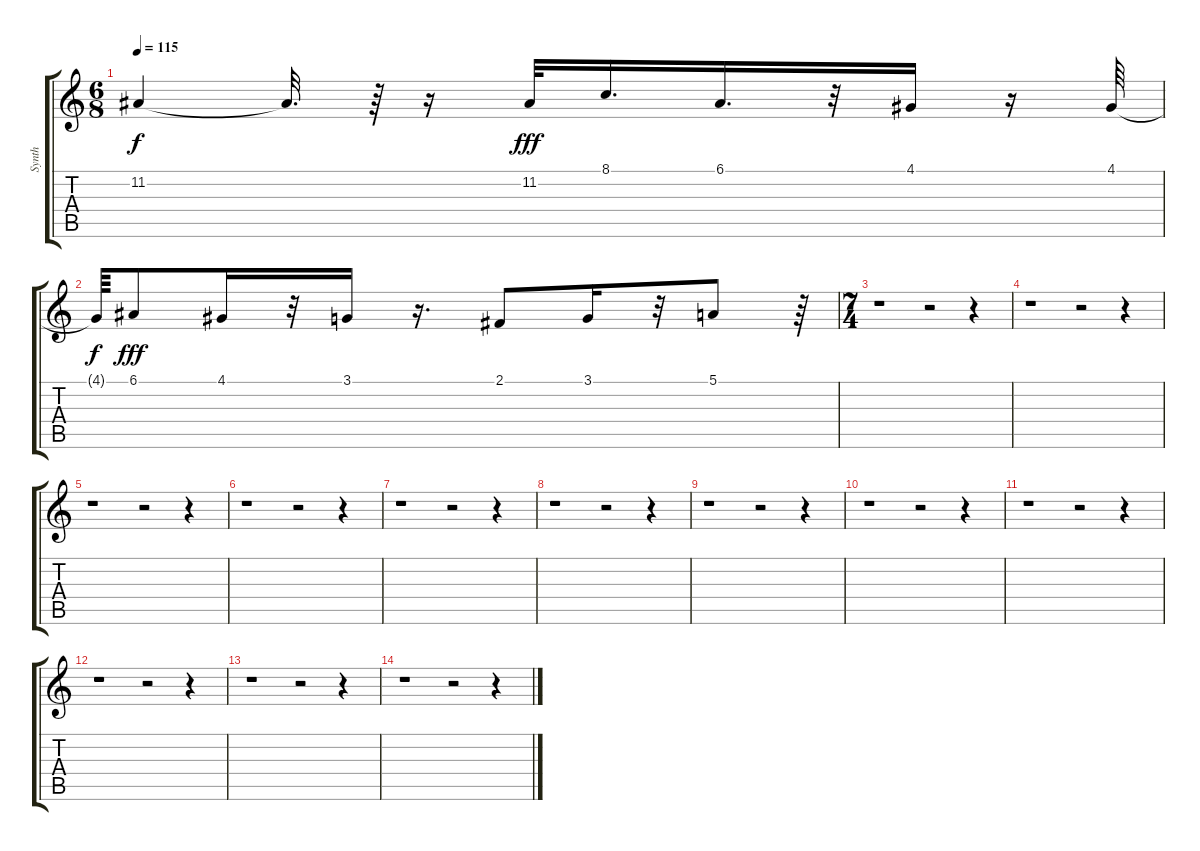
\track ("Synth" "Synth") {instrument frenchhorn}
\staff {score tabs}
\tuning (E4 B3 G3 D3 A2 E2) {hide}
\ts (6 8)
\tempo 115
\clef g2
\ks c
11.2{t}.4{dy f} 11.2{t}.32{d} r.64 r.16 11.2.32{dy fff} 8.1.16{d} 6.1.16{d} r.32 4.1.16 r.16 4.1.64 |
4.1{t}.64{dy f} 6.1.8{dy fff} 4.1.16 r.32 3.1.16 r.16{d} 2.1.8 3.1.16 r.32 5.1.8 r.64 |
\ts (7 4)
r.1 r.2 r.4 |
r.1 r.2 r.4 |
r.1 r.2 r.4 |
r.1 r.2 r.4 |
r.1 r.2 r.4 |
r.1 r.2 r.4 |
r.1 r.2 r.4 |
r.1 r.2 r.4 |
r.1 r.2 r.4 |
r.1 r.2 r.4 |
r.1 r.2 r.4 |
r.1 r.2 r.4
